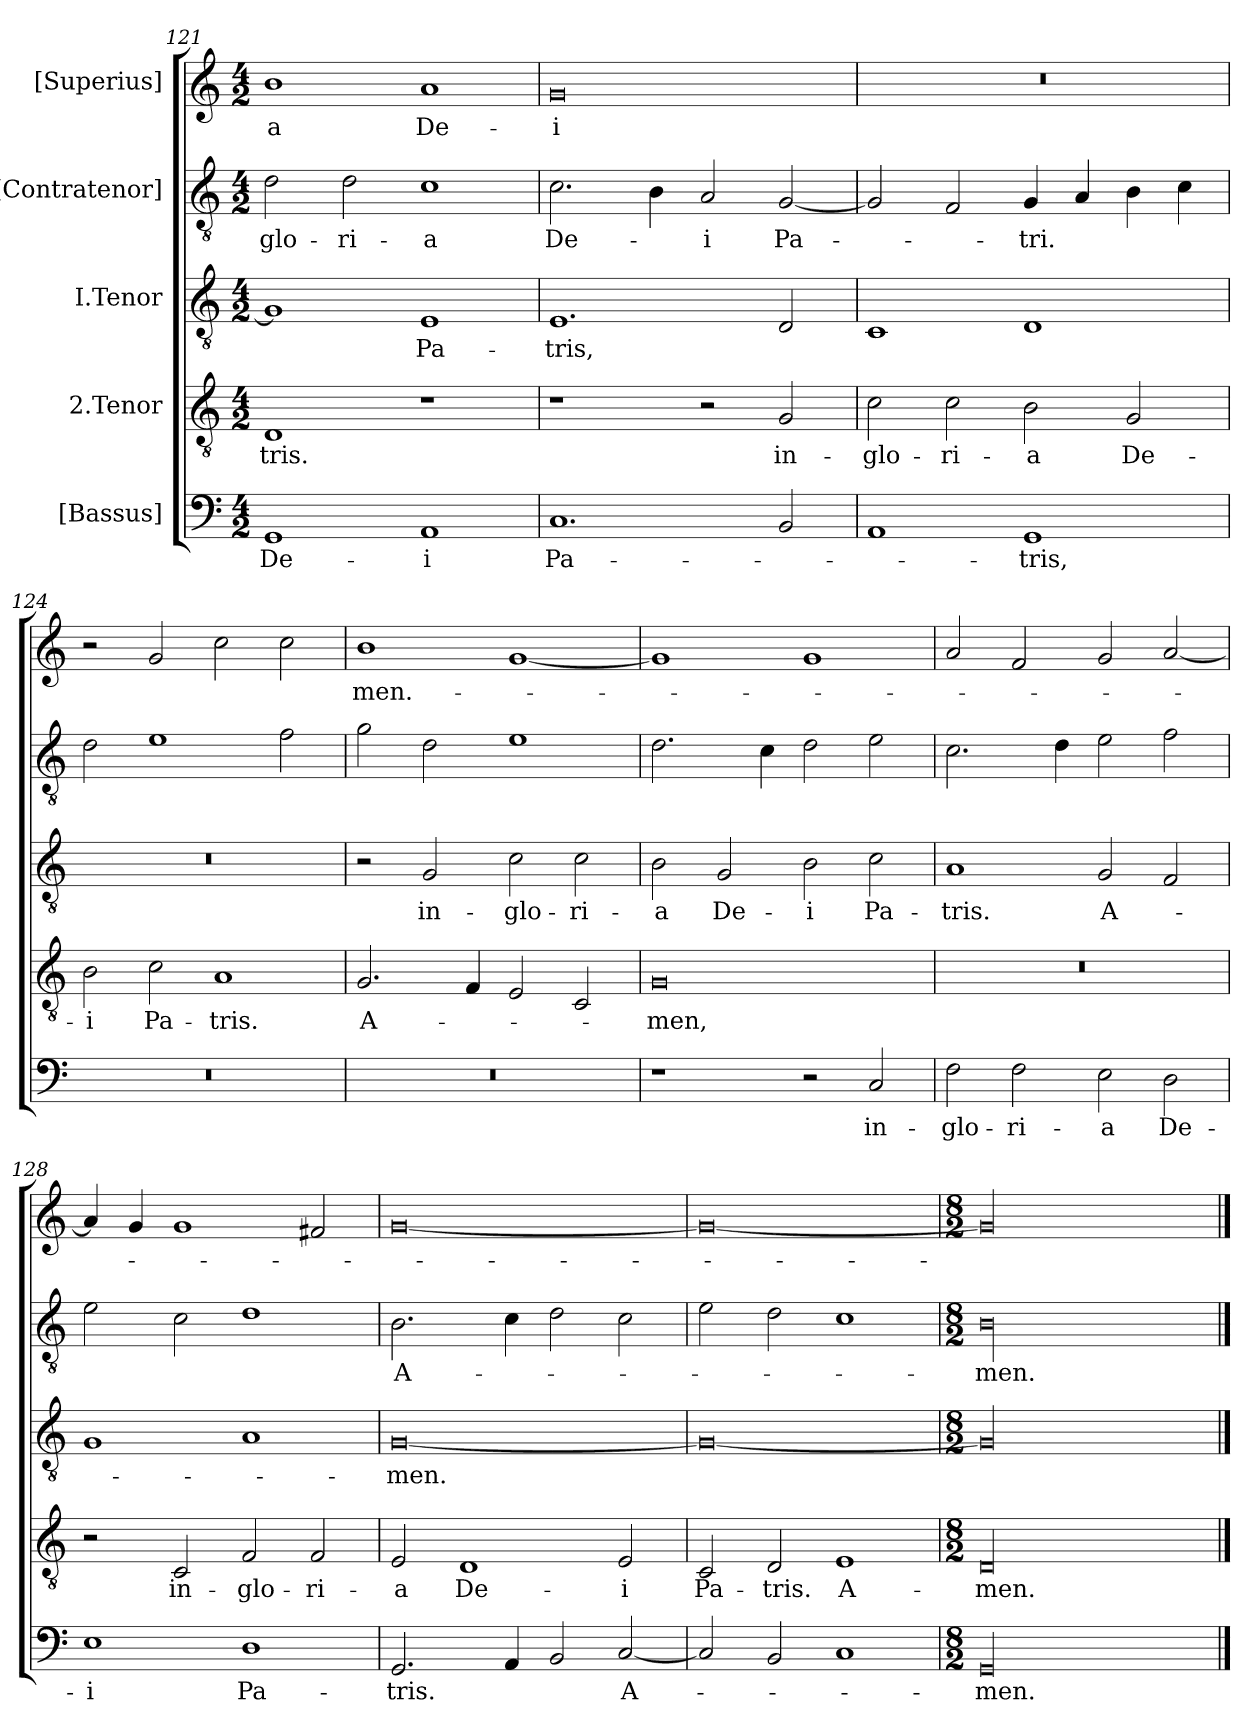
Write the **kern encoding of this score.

**kern	**text	**kern	**text	**kern	**text	**kern	**text	**kern	**text
*part5	*part5	*part4	*part4	*part3	*part3	*part2	*part2	*part1	*part1
*staff5	*staff5	*staff4	*staff4	*staff3	*staff3	*staff2	*staff2	*staff1	*staff1
*I"[Bassus]	*	*I"2.Tenor	*	*I"I.Tenor	*	*I"[Contratenor]	*	*I"[Superius]	*
*clefF4	*	*clefGv2	*	*clefGv2	*	*clefGv2	*	*clefG2	*
*k[]	*	*k[]	*	*k[]	*	*k[]	*	*k[]	*
*M4/2	*	*M4/2	*	*M4/2	*	*M4/2	*	*M4/2	*
=121	=121	=121	=121	=121	=121	=121	=121	=121	=121
1GG/	De-	1D/	-tris.	1G/]	.	2d\	glo-	1b\	-a
.	.	.	.	.	.	2d\	-ri-	.	.
1AA/	-i	1r	.	1E/	Pa-	1c\	-a	1a/	De-
=122	=122	=122	=122	=122	=122	=122	=122	=122	=122
1.C/	Pa-	1r	.	1.E/	-tris,	2.c\	De-	0g/	-i
.	.	.	.	.	.	4B\	.	.	.
.	.	2r	.	.	.	2A/	-i	.	.
2BB/	.	2G/	in-	2D/	.	[2G/	Pa-	.	.
=123	=123	=123	=123	=123	=123	=123	=123	=123	=123
1AA/	.	2c\	glo-	1C/	.	2G/]	.	0r	.
.	.	2c\	-ri-	.	.	2F/	.	.	.
1GG/	-tris,	2B\	-a	1D/	.	4G/	-tri.	.	.
.	.	.	.	.	.	4A/	.	.	.
.	.	2G/	De-	.	.	4B\	.	.	.
.	.	.	.	.	.	4c\	.	.	.
=124	=124	=124	=124	=124	=124	=124	=124	=124	=124
0r	.	2B\	-i	0r	.	2d\	.	2r	.
.	.	2c\	Pa-	.	.	1e\	.	2g/	.
.	.	1A/	-tris.	.	.	.	.	2cc\	.
.	.	.	.	.	.	2f\	.	2cc\	.
=125	=125	=125	=125	=125	=125	=125	=125	=125	=125
0r	.	2.G/	A-	2r	.	2g\	.	1b\	men.-
.	.	.	.	2G/	in-	2d\	.	.	.
.	.	4F/	.	.	.	.	.	.	.
.	.	2E/	.	2c\	glo-	1e\	.	[1g/	.
.	.	2C/	.	2c\	-ri-	.	.	.	.
=126	=126	=126	=126	=126	=126	=126	=126	=126	=126
1r	.	0G/	-men,	2B\	-a	2.d\	.	1g/]	.
.	.	.	.	2G/	De-	.	.	.	.
.	.	.	.	.	.	4c\	.	.	.
2r	.	.	.	2B\	-i	2d\	.	1g/	.
2C/	in-	.	.	2c\	Pa-	2e\	.	.	.
=127	=127	=127	=127	=127	=127	=127	=127	=127	=127
2F\	glo-	0r	.	1A/	-tris.	2.c\	.	2a/	.
2F\	-ri-	.	.	.	.	.	.	2f/	.
.	.	.	.	.	.	4d\	.	.	.
2E\	-a	.	.	2G/	A-	2e\	.	2g/	.
2D\	De-	.	.	2F/	.	2f\	.	[2a/	.
=128	=128	=128	=128	=128	=128	=128	=128	=128	=128
1E\	-i	2r	.	1G/	.	2e\	.	4a/]	.
.	.	.	.	.	.	.	.	4g/	.
.	.	2C/	in-	.	.	2c\	.	1g/	.
1D\	Pa-	2F/	glo-	1A/	.	1d\	.	.	.
.	.	2F/	-ri-	.	.	.	.	2f#X/	.
=129	=129	=129	=129	=129	=129	=129	=129	=129	=129
2.GG/	-tris.	2E/	-a	[0G/	-men.	2.B\	A-	[0g/	.
.	.	1D/	De-	.	.	.	.	.	.
4AA/	.	.	.	.	.	4c\	.	.	.
2BB/	.	.	.	.	.	2d\	.	.	.
[2C/	A-	2E/	-i	.	.	2c\	.	.	.
=130	=130	=130	=130	=130	=130	=130	=130	=130	=130
2C/]	.	2C/	Pa-	0G/_	.	2e\	.	0g/_	.
2BB/	.	2D/	-tris.	.	.	2d\	.	.	.
1C/	.	1E/	A-	.	.	1c\	.	.	.
=131	=131	=131	=131	=131	=131	=131	=131	=131	=131
*M8/2	*	*M8/2	*	*M8/2	*	*M8/2	*	*M8/2	*
00GG/	-men.	00D/	-men.	00G/]	.	00B\	-men.	00g/]	.
==	==	==	==	==	==	==	==	==	==
*-	*-	*-	*-	*-	*-	*-	*-	*-	*-
